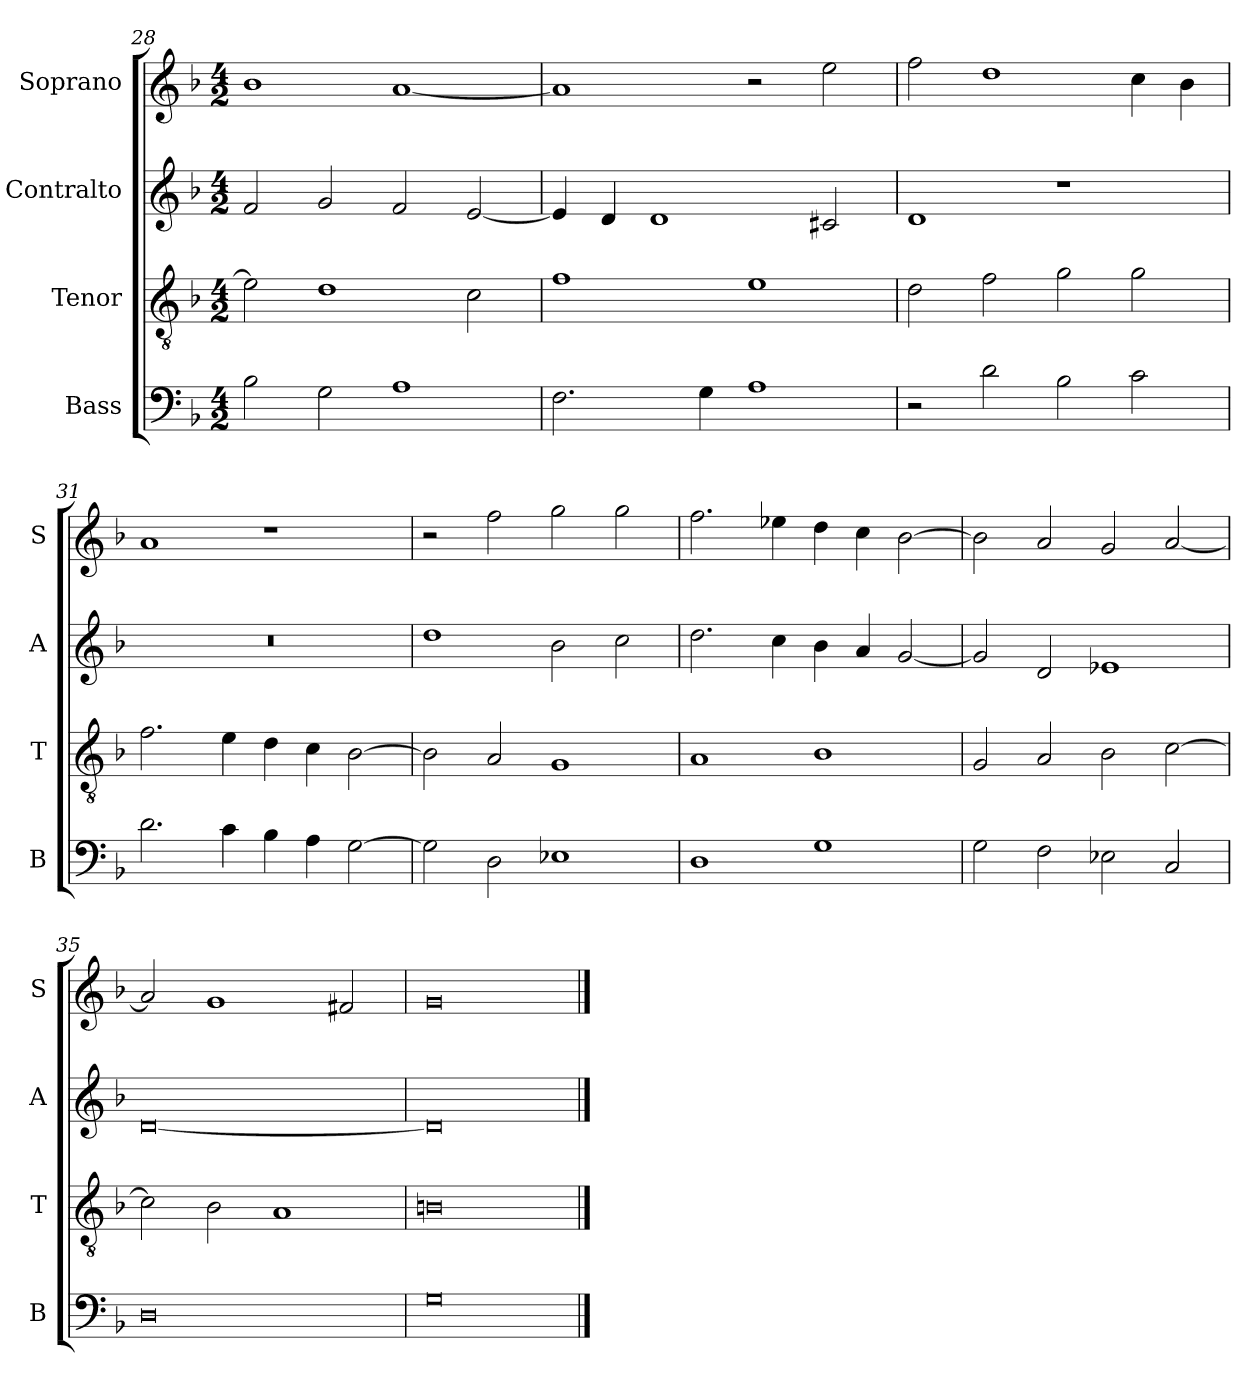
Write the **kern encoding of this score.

**kern	**kern	**kern	**kern
*part4	*part3	*part2	*part1
*staff4	*staff3	*staff2	*staff1
*I"Bass	*I"Tenor	*I"Contralto	*I"Soprano
*I'B	*I'T	*I'A	*I'S
*clefF4	*clefGv2	*clefG2	*clefG2
*k[b-]	*k[b-]	*k[b-]	*k[b-]
*G:dor	*G:dor	*G:dor	*G:dor
*M4/2	*M4/2	*M4/2	*M4/2
=28	=28	=28	=28
2B-	2e]	2f	1b-
2G	1d	2g	.
1A	.	2f	[1a
.	2c	[2e	.
=29	=29	=29	=29
2.F	1f	4e]	1a]
.	.	4d	.
.	.	1d	.
4G	.	.	.
1A	1e	.	2r
.	.	2c#X	2ee
=30	=30	=30	=30
2r	2d	1d	2ff
2d	2f	.	1dd
2B-	2g	1r	.
2c	2g	.	4cc
.	.	.	4b-
=31	=31	=31	=31
2.d	2.f	0r	1a
4c	4e	.	.
4B-	4d	.	1r
4A	4c	.	.
[2G	[2B-	.	.
=32	=32	=32	=32
2G]	2B-]	1dd	2r
2D	2A	.	2ff
1E-X	1G	2b-	2gg
.	.	2cc	2gg
=33	=33	=33	=33
1D	1A	2.dd	2.ff
.	.	4cc	4ee-X
1G	1B-	4b-	4dd
.	.	4a	4cc
.	.	[2g	[2b-
=34	=34	=34	=34
2G	2G	2g]	2b-]
2F	2A	2d	2a
2E-X	2B-	1e-X	2g
2C	[2c	.	[2a
=35	=35	=35	=35
0D	2c]	[0d	2a]
.	2B-	.	1g
.	1A	.	.
.	.	.	2f#X
=36	=36	=36	=36
0G	0Bn	0d]	0g
==	==	==	==
*-	*-	*-	*-
